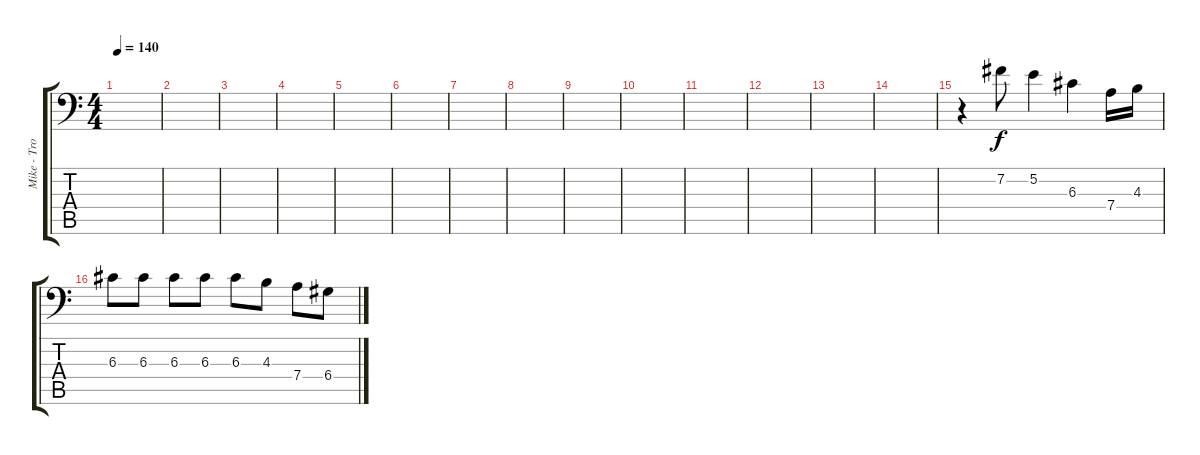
\track ("Mike - Trombone" "Mike - Tro") {instrument trombone}
\staff {score tabs}
\tuning (E4 B3 G3 D3 A2 A1) {hide}
\ts (4 4)
\tempo 140
\clef f4
\ks c
|
|
|
|
|
|
|
|
|
|
|
|
|
|
r.4 7.2.8{dy f} 5.2.4 6.3.4 7.4.16 4.3.16 |
6.3.8 6.3.8 6.3.8 6.3.8 6.3.8 4.3.8 7.4.8 6.4.8
